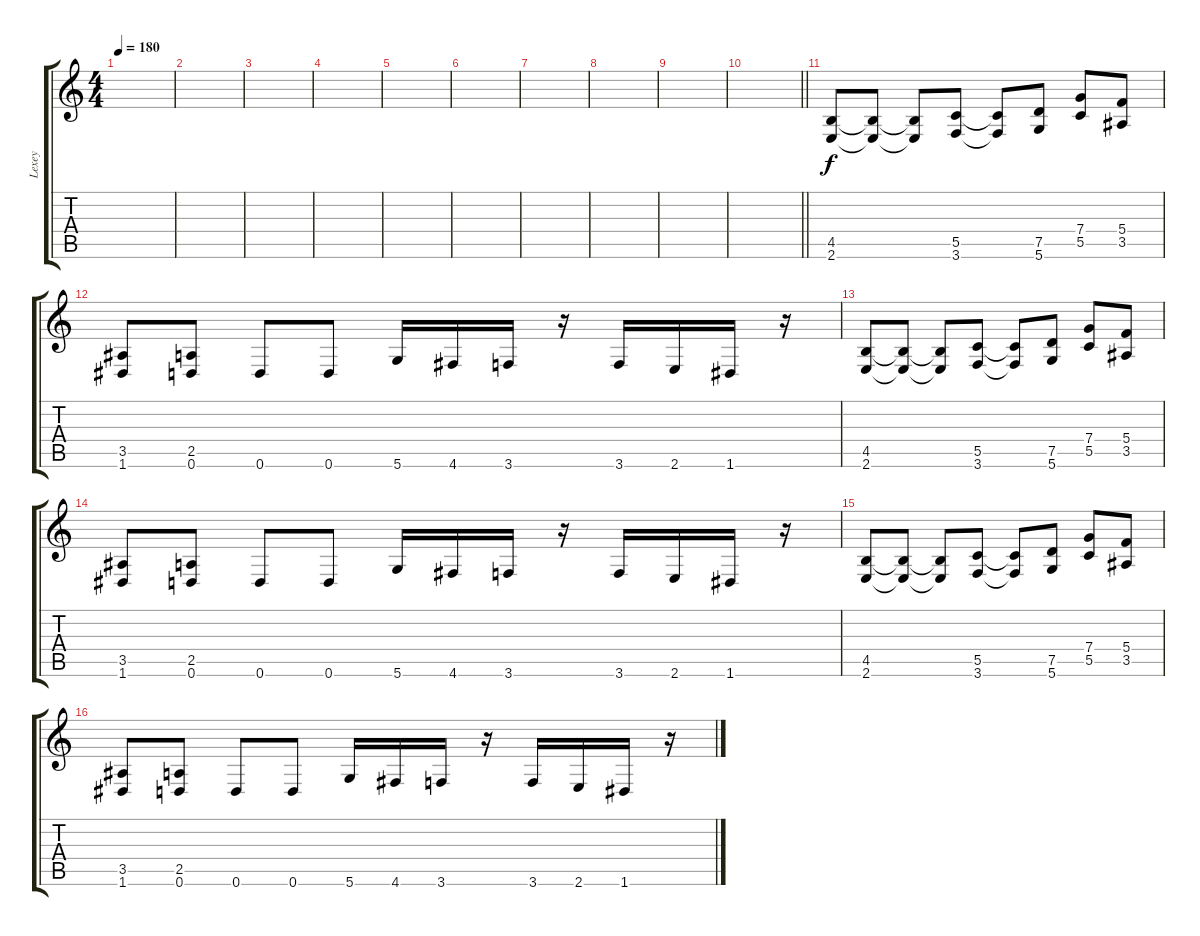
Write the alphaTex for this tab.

\track ("Lexey" "Lexey") {instrument distortionguitar}
\staff {score tabs}
\tuning (D4 A3 F3 C3 G2 D2) {hide}
\ts (4 4)
\tempo 180
\clef g2
\ks c
|
|
|
|
|
|
|
|
|
\barLineRight lightlight
|
(4.5 2.6).8 (4.5{t} 2.6{t}).8 (4.5{t} 2.6{t}).8 (5.5 3.6).8 (5.5{t} 3.6{t}).8 (7.5 5.6).8 (7.4 5.5).8 (5.4 3.5).8 |
(3.5 1.6).8 (2.5 0.6).8 0.6.8 0.6.8 5.6.16 4.6.16 3.6.16 r.16 3.6.16 2.6.16 1.6.16 r.16 |
(4.5 2.6).8 (4.5{t} 2.6{t}).8 (4.5{t} 2.6{t}).8 (5.5 3.6).8 (5.5{t} 3.6{t}).8 (7.5 5.6).8 (7.4 5.5).8 (5.4 3.5).8 |
(3.5 1.6).8 (2.5 0.6).8 0.6.8 0.6.8 5.6.16 4.6.16 3.6.16 r.16 3.6.16 2.6.16 1.6.16 r.16 |
(4.5 2.6).8 (4.5{t} 2.6{t}).8 (4.5{t} 2.6{t}).8 (5.5 3.6).8 (5.5{t} 3.6{t}).8 (7.5 5.6).8 (7.4 5.5).8 (5.4 3.5).8 |
(3.5 1.6).8 (2.5 0.6).8 0.6.8 0.6.8 5.6.16 4.6.16 3.6.16 r.16 3.6.16 2.6.16 1.6.16 r.16
